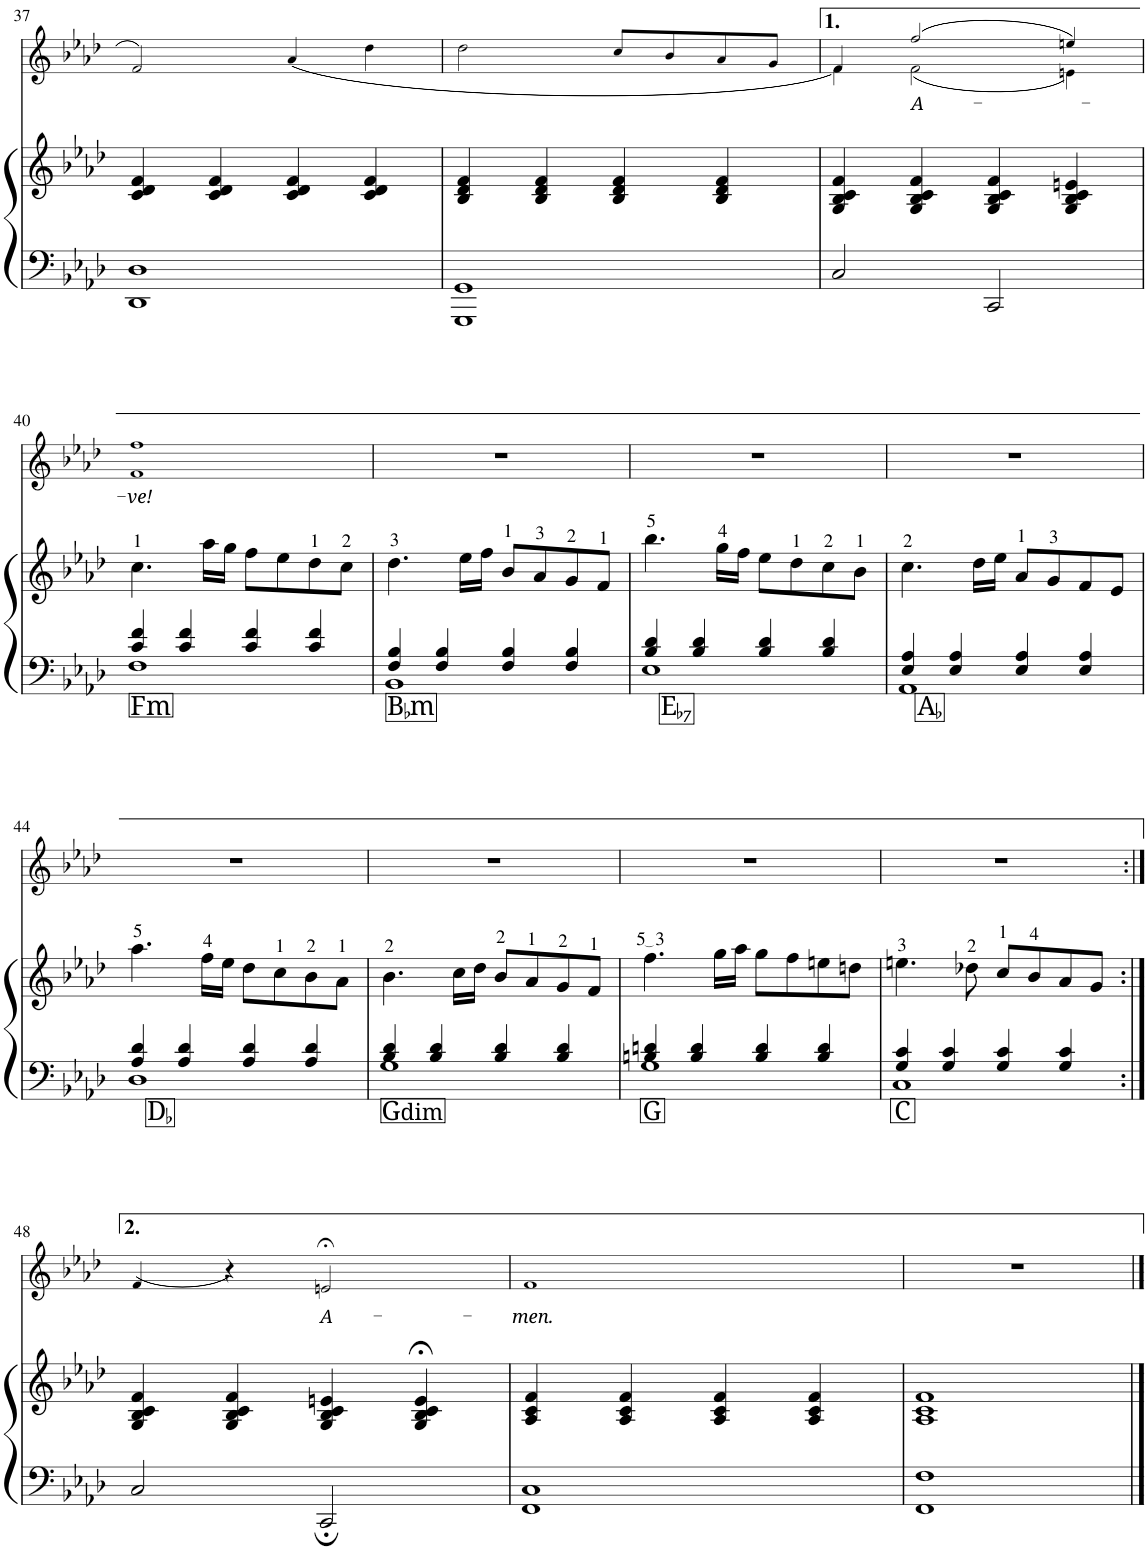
**kern	**text	**kern	**kern	**text
*part2	*part2	*part2	*part1	*part1
*staff3	*staff3	*staff2	*staff1	*staff1
*I"Piano	*	*	*I"Voice	*
*I'Pno	*	*	*	*
!!LO:PB:g=z
*clefF4	*	*clefG2	*clefG2	*
*k[b-e-a-d-]	*	*k[b-e-a-d-]	*k[b-e-a-d-]	*
*M4/4	*	*M4/4	*M4/4	*
=37	=37	=37	=37	=37
1DD- 1D-	.	4c/ 4d-/ 4f/	2f!/	.
.	.	4c/ 4d-/ 4f/	.	.
.	.	4c/ 4d-/ 4f/	(4a-!/	.
.	.	4c/ 4d-/ 4f/	4dd-!\	.
=38	=38	=38	=38	=38
1GGG 1GG	.	4B-/ 4d-/ 4f/	2dd-!\	.
.	.	4B-/ 4d-/ 4f/	.	.
.	.	4B-/ 4d-/ 4f/	8cc!/L	.
.	.	.	8b-!/	.
.	.	4B-/ 4d-/ 4f/	8a-!/	.
.	.	.	8g!/J	.
=39	=39	=39	=39	=39
*	*	*	*^	*
2C/	.	4G/ 4B-/ 4c/ 4f/	4f!/	4f!\)	.
!	!	!	!	!	!LO:LY:b
.	.	4G/ 4B-/ 4c/ 4f/	(2ff!/	(2f!\	A-
2CC/	.	4G/ 4B-/ 4c/ 4f/	.	.	.
.	.	4G/ 4B-/ 4c/ 4en/	4een!/)	4en!\)	.
!!LO:LB:g=z	!!
=40	=40	=40	=40	=40	=40
!	!LO:LY:b	!	!	!	!LO:LY:b
*^	*	*	*	*	*
1F	4c/ 4f/	Fm	4.cc\	1ff!	1f!	-ve!
.	4c/ 4f/	.	.	.	.	.
.	.	.	16aa-\LL	.	.	.
.	.	.	16gg\JJ	.	.	.
.	4c/ 4f/	.	8ff\L	.	.	.
.	.	.	8ee-\	.	.	.
.	4c/ 4f/	.	8dd-\	.	.	.
.	.	.	8cc\J	.	.	.
*	*	*	*	*v	*v	*
=41	=41	=41	=41	=41	=41
!	!	!LO:LY:b	!	!	!
1BB-	4F/ 4B-/	B m	4.dd-\	1r	.
.	4F/ 4B-/	.	.	.	.
.	.	.	16ee-\LL	.	.
.	.	.	16ff\JJ	.	.
.	4F/ 4B-/	.	8b-/L	.	.
.	.	.	8a-/	.	.
.	4F/ 4B-/	.	8g/	.	.
.	.	.	8f/J	.	.
=42	=42	=42	=42	=42	=42
!	!	!LO:LY:b	!	!	!
1E-	4B-/ 4d-/	E 7	4.bb-\	1r	.
.	4B-/ 4d-/	.	.	.	.
.	.	.	16gg\LL	.	.
.	.	.	16ff\JJ	.	.
.	4B-/ 4d-/	.	8ee-\L	.	.
.	.	.	8dd-\	.	.
.	4B-/ 4d-/	.	8cc\	.	.
.	.	.	8b-\J	.	.
=43	=43	=43	=43	=43	=43
!	!	!LO:LY:b	!	!	!
1AA-	4E-/ 4A-/	A	4.cc\	1r	.
.	4E-/ 4A-/	.	.	.	.
.	.	.	16dd-\LL	.	.
.	.	.	16ee-\JJ	.	.
.	4E-/ 4A-/	.	8a-/L	.	.
.	.	.	8g/	.	.
.	4E-/ 4A-/	.	8f/	.	.
.	.	.	8e-/J	.	.
!!LO:LB:g=z
=44	=44	=44	=44	=44	=44
!	!	!LO:LY:b	!	!	!
*	*	*	*	*^	*
1D-	4A-/ 4d-/	D	4.aa-\	1r	1c	.
.	4A-/ 4d-/	.	.	.	.	.
.	.	.	16ff\LL	.	.	.
.	.	.	16ee-\JJ	.	.	.
.	4A-/ 4d-/	.	8dd-\L	.	.	.
.	.	.	8cc\	.	.	.
.	4A-/ 4d-/	.	8b-\	.	.	.
.	.	.	8a-\J	.	.	.
*	*	*	*	*v	*v	*
=45	=45	=45	=45	=45	=45
!	!	!LO:LY:b	!	!	!
1G	4B-/ 4d-/	G dim	4.b-\	1r	.
.	4B-/ 4d-/	.	.	.	.
.	.	.	16cc\LL	.	.
.	.	.	16dd-\JJ	.	.
.	4B-/ 4d-/	.	8b-/L	.	.
.	.	.	8a-/	.	.
.	4B-/ 4d-/	.	8g/	.	.
.	.	.	8f/J	.	.
=46	=46	=46	=46	=46	=46
!	!	!LO:LY:b	!	!	!
1G	4Bn/ 4dn/	G	4.ff\	1r	.
.	4B/ 4d/	.	.	.	.
.	.	.	16gg\LL	.	.
.	.	.	16aa-\JJ	.	.
.	4B/ 4d/	.	8gg\L	.	.
.	.	.	8ff\	.	.
.	4B/ 4d/	.	8een\	.	.
.	.	.	8ddn\J	.	.
=47	=47	=47	=47	=47	=47
!	!	!LO:LY:b	!	!	!
1C	4G/ 4c/	C	4.een\	1r	.
.	4G/ 4c/	.	.	.	.
.	.	.	8dd-X\	.	.
.	4G/ 4c/	.	8cc/L	.	.
.	.	.	8b-/	.	.
.	4G/ 4c/	.	8a-/	.	.
.	.	.	8g/J	.	.
*v	*v	*	*	*	*
!!LO:LB:g=z
=48:|!	=48:|!	=48:|!	=48:|!	=48:|!
2C/	.	4G/ 4B-/ 4c/ 4f/	(4f!/	.
.	.	4G/ 4B-/ 4c/ 4f/	4r)	.
!	!	!	!	!LO:LY:b
2CC;/	.	4G/ 4B-/ 4c/ 4en/	2en;<!/	A-
.	.	4G/;< 4B-/;< 4c/;< 4e/;<	.	.
=49	=49	=49	=49	=49
!	!	!	!	!LO:LY:b
1FF 1C	.	4A-/ 4c/ 4f/	1f!	-men.
.	.	4A-/ 4c/ 4f/	.	.
.	.	4A-/ 4c/ 4f/	.	.
.	.	4A-/ 4c/ 4f/	.	.
=50	=50	=50	=50	=50
1FF 1F	.	1A- 1c 1f	1r	.
==	==	==	==	==
*-	*-	*-	*-	*-
